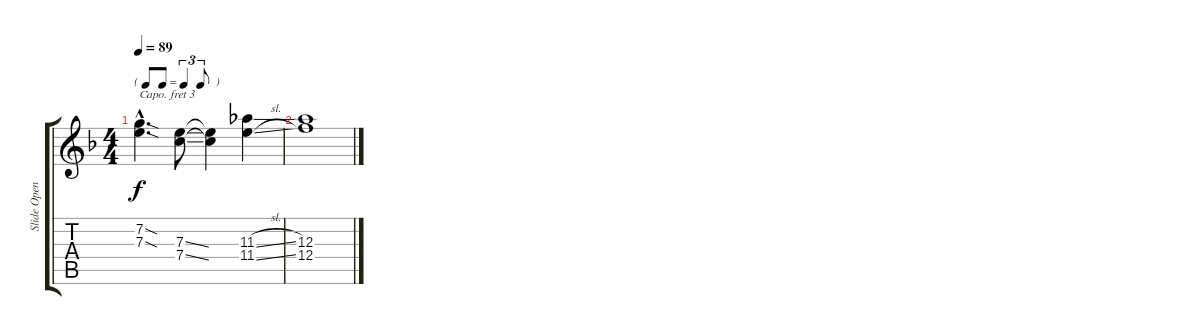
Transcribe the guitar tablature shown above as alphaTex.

\track ("Slide Open D Capo 3" "Slide Open") {instrument distortionguitar}
\staff {score tabs}
\capo 3
\tuning (D4 A3 Gb3 D3 A2 D2) {hide}
\ts (4 4)
\tf triplet8th
\tempo 89
\clef g2
\ks f
(7.2{sod hac} 7.3{sod hac}).4{d dy f} (7.3{ss} 7.4{ss}).8 (7.3{t} 7.4{t}).4 (11.3{sl} 11.4{sl}).4 |
(12.3 12.4).1{volume 0}
